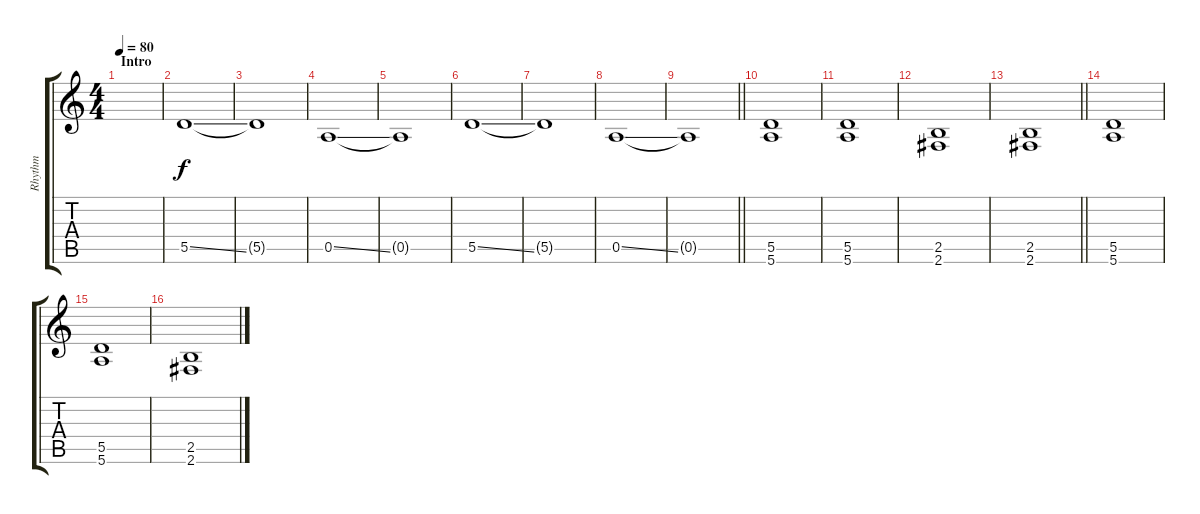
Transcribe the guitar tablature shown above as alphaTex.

\track ("Rhythm" "Rhythm") {instrument distortionguitar}
\staff {score tabs}
\tuning (E4 B3 G3 D3 A2 E2) {hide}
\ts (4 4)
\section ("" "Intro")
\tempo 80
\clef g2
\ks c
|
5.5{ss}.1{volume 2} |
5.5{t}.1{volume 1} |
0.5{ss}.1{volume 4} |
0.5{t}.1{volume 2} |
5.5{ss}.1{volume 6} |
5.5{t}.1{volume 2} |
0.5{ss}.1{volume 8} |
\barLineRight lightlight
0.5{t}.1 |
(5.5 5.6).1{volume 13} |
(5.5 5.6).1 |
(2.5 2.6).1 |
\barLineRight lightlight
(2.5 2.6).1 |
(5.5 5.6).1 |
(5.5 5.6).1 |
(2.5 2.6).1
